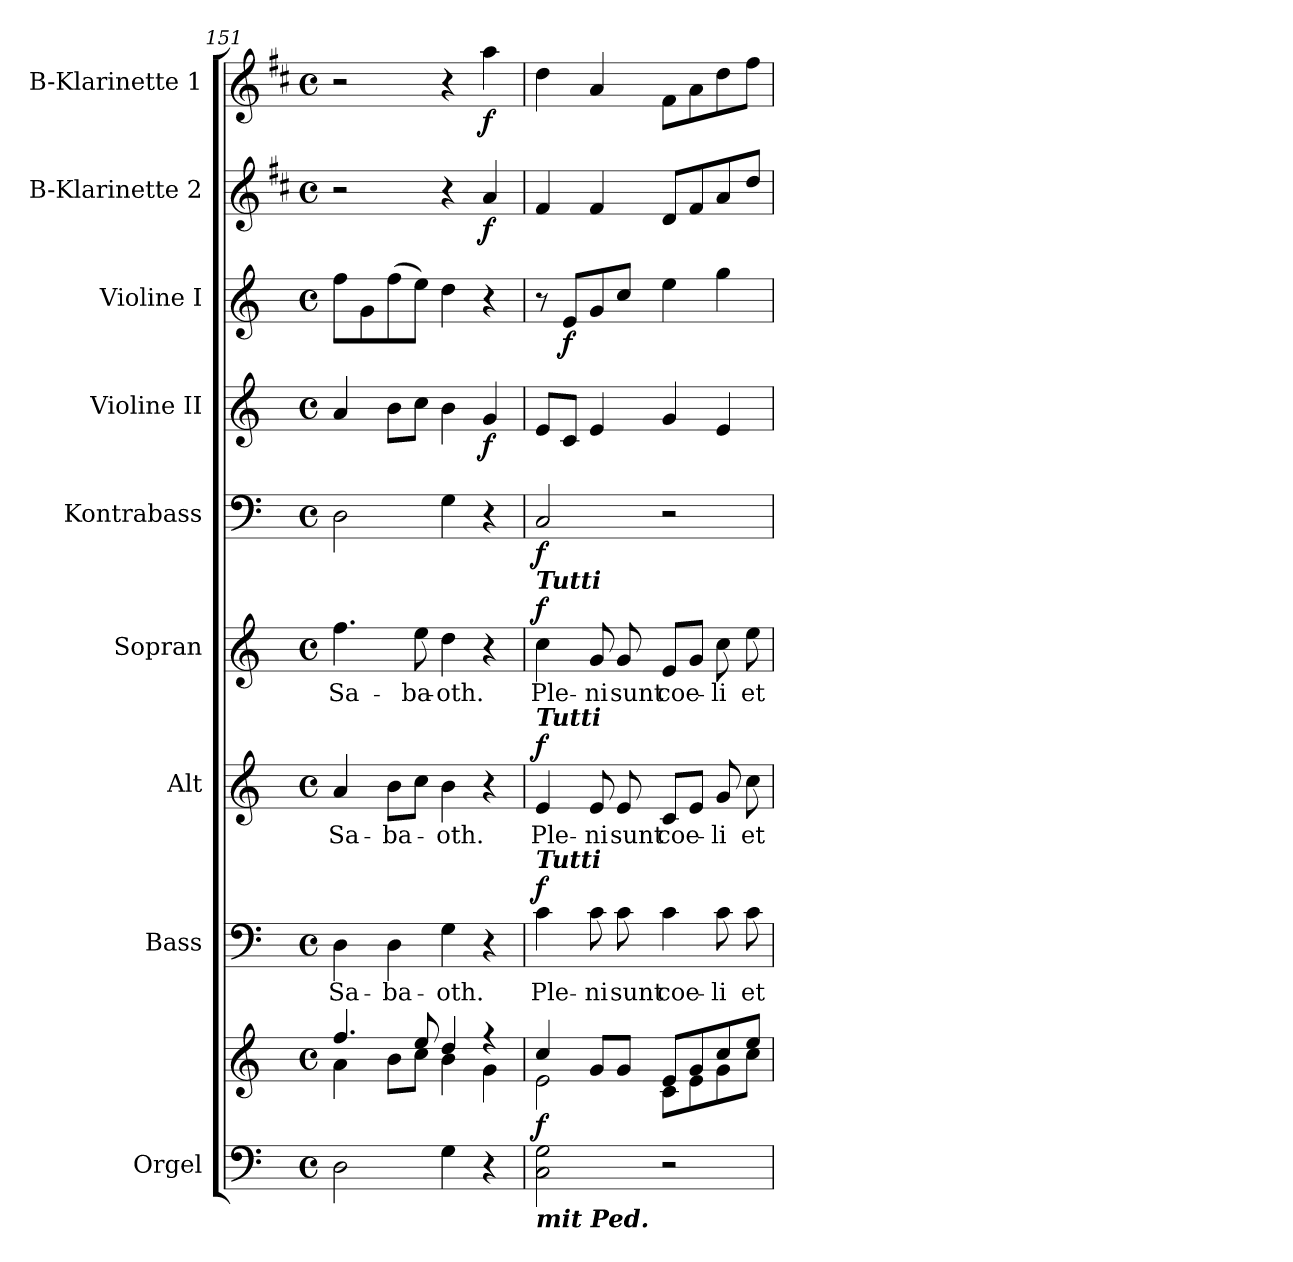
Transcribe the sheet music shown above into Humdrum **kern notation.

**kern	**kern	**dynam	**kern	**text	**dynam	**kern	**text	**dynam	**kern	**text	**dynam	**kern	**dynam	**kern	**dynam	**kern	**dynam	**kern	**dynam	**kern	**dynam
*part9	*part9	*part9	*part8	*part8	*part8	*part7	*part7	*part7	*part6	*part6	*part6	*part5	*part5	*part4	*part4	*part3	*part3	*part2	*part2	*part1	*part1
*staff10	*staff9	*staff9/10	*staff8	*staff8	*staff8	*staff7	*staff7	*staff7	*staff6	*staff6	*staff6	*staff5	*staff5	*staff4	*staff4	*staff3	*staff3	*staff2	*staff2	*staff1	*staff1
*I"Orgel	*	*	*I"Bass	*	*	*I"Alt	*	*	*I"Sopran	*	*	*I"Kontrabass	*	*I"Violine II	*	*I"Violine I	*	*I"B-Klarinette 2	*	*I"B-Klarinette 1	*
*I'Org.	*	*	*I'B.	*	*	*I'A.	*	*	*I'S.	*	*	*I'Kb.	*	*I'Vl. II	*	*I'Vl. I	*	*I'B Kl. 2	*	*I'B Kl. 1	*
*clefF4	*clefG2	*	*clefF4	*	*	*clefG2	*	*	*clefG2	*	*	*clefF4	*	*clefG2	*	*clefG2	*	*clefG2	*	*clefG2	*
*	*	*	*	*	*	*	*	*	*	*	*	*ITrd7c12	*	*	*	*	*	*ITrd1c2	*	*ITrd1c2	*
*k[]	*k[]	*	*k[]	*	*	*k[]	*	*	*k[]	*	*	*k[]	*	*k[]	*	*k[]	*	*k[]	*	*k[]	*
*C:	*C:	*	*C:	*	*	*C:	*	*	*C:	*	*	*C:	*	*C:	*	*C:	*	*C:	*	*C:	*
*M4/4	*M4/4	*	*M4/4	*	*	*M4/4	*	*	*M4/4	*	*	*M4/4	*	*M4/4	*	*M4/4	*	*M4/4	*	*M4/4	*
*met(c)	*met(c)	*	*met(c)	*	*	*met(c)	*	*	*met(c)	*	*	*met(c)	*	*met(c)	*	*met(c)	*	*met(c)	*	*met(c)	*
=151	=151	=151	=151	=151	=151	=151	=151	=151	=151	=151	=151	=151	=151	=151	=151	=151	=151	=151	=151	=151	=151
*	*^	*	*	*	*	*	*	*	*	*	*	*	*	*	*	*	*	*	*	*	*
!	!	!	!	!	!LO:LY:b	!	!	!LO:LY:b	!	!	!LO:LY:b	!	!	!	!	!	!	!	!	!	!	!
2D\	4.ff/	4a\	.	4D\	Sa-	.	4a/	Sa-	.	4.ff\	Sa-	.	2DD\	.	4a/	.	8ff\L	.	2r	.	2r	.
.	.	.	.	.	.	.	.	.	.	.	.	.	.	.	.	.	8g\	.	.	.	.	.
!	!	!	!	!	!LO:LY:b	!	!	!LO:LY:b	!	!	!	!	!	!	!	!	!	!	!	!	!	!
.	.	8b\L	.	4D\	-ba-	.	8b\L	-ba-	.	.	.	.	.	.	8b\L	.	(>8ff\	.	.	.	.	.
!	!	!	!	!	!	!	!	!	!	!	!LO:LY:b	!	!	!	!	!	!	!	!	!	!	!
.	8ee/	8cc\J	.	.	.	.	8cc\J	.	.	8ee\	-ba-	.	.	.	8cc\J	.	8ee\J)	.	.	.	.	.
!	!	!	!	!	!LO:LY:b	!	!	!LO:LY:b	!	!	!LO:LY:b	!	!	!	!	!	!	!	!	!	!	!
4G\	4dd/	4b\	.	4G\	-oth.	.	4b\	-oth.	.	4dd\	-oth.	.	4GG\	.	4b\	.	4dd\	.	4r	.	4r	.
!	!	!	!	!	!	!	!	!	!	!	!	!	!	!	!	!LO:DY:b	!	!	!	!LO:DY:b	!	!LO:DY:b
4r	4ree	4g\	.	4r	.	.	4r	.	.	4r	.	.	4r	.	4g/	f	4r	.	4g/	f	4gg\	f
!!LO:PB:g=z
=152	=152	=152	=152	=152	=152	=152	=152	=152	=152	=152	=152	=152	=152	=152	=152	=152	=152	=152	=152	=152	=152	=152
!	!	!	!	!	!	!	!	!	!	!LO:TX:a:Bi:t=Tutti	!	!	!	!	!	!	!	!	!	!	!	!
!	!	!	!	!	!	!	!LO:TX:a:Bi:t=Tutti	!	!	!	!	!	!	!	!	!	!	!	!	!	!	!
!	!	!	!	!LO:TX:a:Bi:t=Tutti	!	!	!	!	!	!	!	!	!	!	!	!	!	!	!	!	!	!
!LO:TX:b:Bi:t=mit Ped.	!	!	!	!	!	!	!	!	!	!	!	!	!	!	!	!	!	!	!	!	!	!
!	!	!	!LO:DY:b	!	!LO:LY:b	!LO:DY:a	!	!LO:LY:b	!LO:DY:a	!	!LO:LY:b	!LO:DY:a	!	!LO:DY:b	!	!	!	!	!	!	!	!
2C\ 2G\	4cc/	2e\	f	4c\	Ple-	f	4e/	Ple-	f	4cc\	Ple-	f	2CC/	f	8e/L	.	8r	.	4e/	.	4cc\	.
!	!	!	!	!	!	!	!	!	!	!	!	!	!	!	!	!	!	!LO:DY:b	!	!	!	!
.	.	.	.	.	.	.	.	.	.	.	.	.	.	.	8c/J	.	8e/L	f	.	.	.	.
!	!	!	!	!	!LO:LY:b	!	!	!LO:LY:b	!	!	!LO:LY:b	!	!	!	!	!	!	!	!	!	!	!
.	8g/L	.	.	8c\	-ni	.	8e/	-ni	.	8g/	-ni	.	.	.	4e/	.	8g/	.	4e/	.	4g/	.
!	!	!	!	!	!LO:LY:b	!	!	!LO:LY:b	!	!	!LO:LY:b	!	!	!	!	!	!	!	!	!	!	!
.	8g/J	.	.	8c\	sunt	.	8e/	sunt	.	8g/	sunt	.	.	.	.	.	8cc/J	.	.	.	.	.
!	!	!	!	!	!LO:LY:b	!	!	!LO:LY:b	!	!	!LO:LY:b	!	!	!	!	!	!	!	!	!	!	!
2r	8e/L	8c\L	.	4c\	coe-	.	8c/L	coe-	.	8e/L	coe-	.	2r	.	4g/	.	4ee\	.	8c/L	.	8e\L	.
.	8g/	8e\	.	.	.	.	8e/J	.	.	8g/J	.	.	.	.	.	.	.	.	8e/	.	8g\	.
!	!	!	!	!	!LO:LY:b	!	!	!LO:LY:b	!	!	!LO:LY:b	!	!	!	!	!	!	!	!	!	!	!
.	8cc/	8g\	.	8c\	-li	.	8g/	-li	.	8cc\	-li	.	.	.	4e/	.	4gg\	.	8g/	.	8cc\	.
!	!	!	!	!	!LO:LY:b	!	!	!LO:LY:b	!	!	!LO:LY:b	!	!	!	!	!	!	!	!	!	!	!
.	8ee/J	8cc\J	.	8c\	et	.	8cc\	et	.	8ee\	et	.	.	.	.	.	.	.	8cc/J	.	8ee\J	.
*	*v	*v	*	*	*	*	*	*	*	*	*	*	*	*	*	*	*	*	*	*	*	*
=	=	=	=	=	=	=	=	=	=	=	=	=	=	=	=	=	=	=	=	=	=
*-	*-	*-	*-	*-	*-	*-	*-	*-	*-	*-	*-	*-	*-	*-	*-	*-	*-	*-	*-	*-	*-
